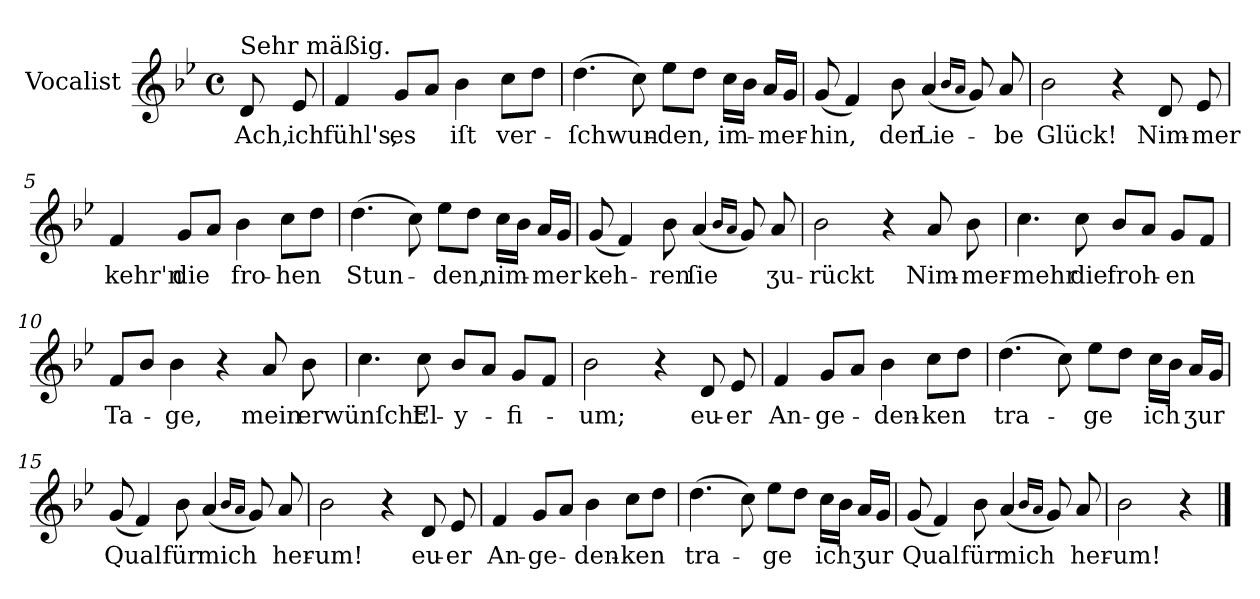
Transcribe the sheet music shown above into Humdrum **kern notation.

**kern	**text
*part1	*part1
*staff1	*staff1
*I"Vocalist	*
*clefG2	*
*k[b-e-]	*
*B-:	*
*M4/4	*
*met(c)	*
=	=
!LO:TX:a:t=Sehr mäßig.	!
8d	Ach,
8e-	ich
=1	=1
4f	fühl's,
8gL	es
8aJ	.
4b-	iſt
8ccL	ver-
8ddJ	.
=2	=2
(4.dd	-ſchwun-
8cc)	.
8ee-L	-den,
8ddJ	.
16ccLL	im-
16b-JJ	.
16aLL	-mer-
16gJJ	.
=3	=3
(8g	-hin,
4f)	.
8b-	der
(4a	Lie-
16qqb-LL	.
16qqaJJ	.
8g)	.
8a	-be
=4	=4
2b-	Glück!
4r	.
8d	Nim-
8e-	-mer
=5	=5
4f	kehr'n
8gL	die
8aJ	.
4b-	fro-
8ccL	-hen
8ddJ	.
=6	=6
(4.dd	Stun-
8cc)	.
8ee-L	-den,
8ddJ	.
16ccLL	nim-
16b-JJ	.
16aLL	-mer
16gJJ	.
=7	=7
(8g	keh-
4f)	.
8b-	-ren
(4a	ſie
16qqb-LL	.
16qqaJJ	.
8g)	.
8a	ʒu-
=8	=8
2b-	-rückt
4r	.
8a	Nim-
8b-	-mer-
=9	=9
4.cc	-mehr
8cc	die
8b-L	froh-
8aJ	.
8gL	-en
8fJ	.
=10	=10
8fL	Ta-
8b-J	.
4b-	-ge,
4r	.
8a	mein
8b-	erwünſcht'
=11	=11
4.cc	.
8cc	El-
8b-L	-y-
8aJ	.
8gL	-fi-
8fJ	.
=12	=12
2b-	-um;
4r	.
8d	eu-
8e-	-er
=13	=13
4f	An-
8gL	-ge-
8aJ	.
4b-	-den-
8ccL	-ken
8ddJ	.
=14	=14
(4.dd	tra-
8cc)	.
8ee-L	-ge
8ddJ	.
16ccLL	ich
16b-JJ	.
16aLL	ʒur
16gJJ	.
=15	=15
(8g	Qual
4f)	.
8b-	für
(4a	mich
16qqb-LL	.
16qqaJJ	.
8g)	.
8a	her-
=16	=16
2b-	-um!
4r	.
8d	eu-
8e-	-er
=17	=17
4f	An-
8gL	-ge-
8aJ	.
4b-	-den-
8ccL	-ken
8ddJ	.
=18	=18
(4.dd	tra-
8cc)	.
8ee-L	-ge
8ddJ	.
16ccLL	ich
16b-JJ	.
16aLL	ʒur
16gJJ	.
=19	=19
(8g	Qual
4f)	.
8b-	für
(4a	mich
16qqb-LL	.
16qqaJJ	.
8g)	.
8a	her-
=20	=20
2b-	-um!
4r	.
==	==
*-	*-
